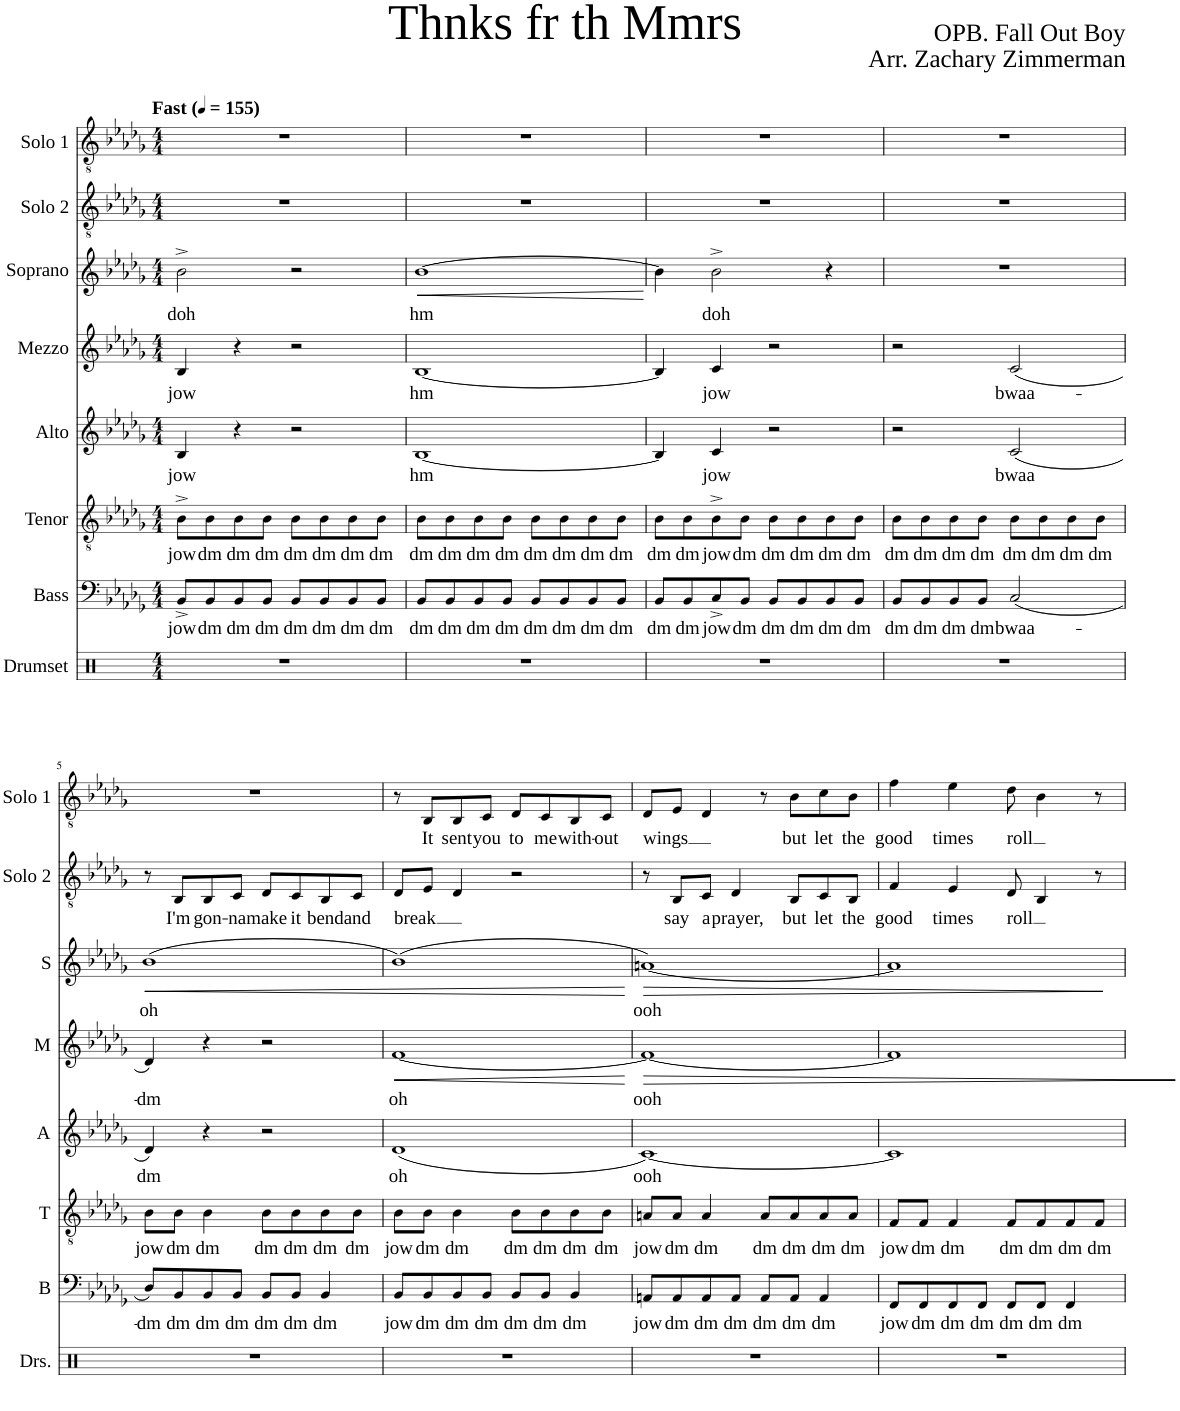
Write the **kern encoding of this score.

**kern	**kern	**text	**kern	**text	**kern	**text	**kern	**text	**dynam	**kern	**text	**dynam	**kern	**text	**kern	**text
*part8	*part7	*part7	*part6	*part6	*part5	*part5	*part4	*part4	*part4	*part3	*part3	*part3	*part2	*part2	*part1	*part1
*staff8	*staff7	*staff7	*staff6	*staff6	*staff5	*staff5	*staff4	*staff4	*staff4	*staff3	*staff3	*staff3	*staff2	*staff2	*staff1	*staff1
*I"Drumset	*I"Bass	*	*I"Tenor	*	*I"Alto	*	*I"Mezzo	*	*	*I"Soprano	*	*	*I"Solo 2	*	*I"Solo 1	*
*I'Drs.	*I'B	*	*I'T	*	*I'A	*	*I'M	*	*	*I'S	*	*	*I'Solo 2	*	*I'Solo 1	*
*clefX	*clefF4	*	*clefGv2	*	*clefG2	*	*clefG2	*	*	*clefG2	*	*	*clefGv2	*	*clefGv2	*
*k[]	*k[b-e-a-d-g-]	*	*k[b-e-a-d-g-]	*	*k[b-e-a-d-g-]	*	*k[b-e-a-d-g-]	*	*	*k[b-e-a-d-g-]	*	*	*k[b-e-a-d-g-]	*	*k[b-e-a-d-g-]	*
*M4/4	*M4/4	*	*M4/4	*	*M4/4	*	*M4/4	*	*	*M4/4	*	*	*M4/4	*	*M4/4	*
*MM155	*MM155	*	*MM155	*	*MM155	*	*MM155	*	*	*MM155	*	*	*MM155	*	*MM155	*
=1	=1	=1	=1	=1	=1	=1	=1	=1	=1	=1	=1	=1	=1	=1	=1	=1
!	!	!	!	!	!	!	!	!	!	!	!	!	!	!	!LO:TX:a:B:t=Fast	!
!	!	!LO:LY:b	!	!LO:LY:b	!	!LO:LY:b	!	!LO:LY:b	!	!	!LO:LY:b	!	!	!	!	!
1r	8BB-^/L	jow	8B-^\L	jow	4B-/	jow	4B-/	jow	.	2b-^\	doh	.	1r	.	1r	.
!	!	!LO:LY:b	!	!LO:LY:b	!	!	!	!	!	!	!	!	!	!	!	!
.	8BB-/	dm	8B-\	dm	.	.	.	.	.	.	.	.	.	.	.	.
!	!	!LO:LY:b	!	!LO:LY:b	!	!	!	!	!	!	!	!	!	!	!	!
.	8BB-/	dm	8B-\	dm	4r	.	4r	.	.	.	.	.	.	.	.	.
!	!	!LO:LY:b	!	!LO:LY:b	!	!	!	!	!	!	!	!	!	!	!	!
.	8BB-/J	dm	8B-\J	dm	.	.	.	.	.	.	.	.	.	.	.	.
!	!	!LO:LY:b	!	!LO:LY:b	!	!	!	!	!	!	!	!	!	!	!	!
.	8BB-/L	dm	8B-\L	dm	2r	.	2r	.	.	2r	.	.	.	.	.	.
!	!	!LO:LY:b	!	!LO:LY:b	!	!	!	!	!	!	!	!	!	!	!	!
.	8BB-/	dm	8B-\	dm	.	.	.	.	.	.	.	.	.	.	.	.
!	!	!LO:LY:b	!	!LO:LY:b	!	!	!	!	!	!	!	!	!	!	!	!
.	8BB-/	dm	8B-\	dm	.	.	.	.	.	.	.	.	.	.	.	.
!	!	!LO:LY:b	!	!LO:LY:b	!	!	!	!	!	!	!	!	!	!	!	!
.	8BB-/J	dm	8B-\J	dm	.	.	.	.	.	.	.	.	.	.	.	.
=2	=2	=2	=2	=2	=2	=2	=2	=2	=2	=2	=2	=2	=2	=2	=2	=2
!	!	!LO:LY:b	!	!LO:LY:b	!	!LO:LY:b	!	!LO:LY:b	!	!	!LO:LY:b	!LO:HP:b	!	!	!	!
1r	8BB-/L	dm	8B-\L	dm	[1B-	hm	[1B-	hm	.	[1b-	hm	<	1r	.	1r	.
!	!	!LO:LY:b	!	!LO:LY:b	!	!	!	!	!	!	!	!	!	!	!	!
.	8BB-/	dm	8B-\	dm	.	.	.	.	.	.	.	.	.	.	.	.
!	!	!LO:LY:b	!	!LO:LY:b	!	!	!	!	!	!	!	!	!	!	!	!
.	8BB-/	dm	8B-\	dm	.	.	.	.	.	.	.	.	.	.	.	.
!	!	!LO:LY:b	!	!LO:LY:b	!	!	!	!	!	!	!	!	!	!	!	!
.	8BB-/J	dm	8B-\J	dm	.	.	.	.	.	.	.	.	.	.	.	.
!	!	!LO:LY:b	!	!LO:LY:b	!	!	!	!	!	!	!	!	!	!	!	!
.	8BB-/L	dm	8B-\L	dm	.	.	.	.	.	.	.	.	.	.	.	.
!	!	!LO:LY:b	!	!LO:LY:b	!	!	!	!	!	!	!	!	!	!	!	!
.	8BB-/	dm	8B-\	dm	.	.	.	.	.	.	.	.	.	.	.	.
!	!	!LO:LY:b	!	!LO:LY:b	!	!	!	!	!	!	!	!	!	!	!	!
.	8BB-/	dm	8B-\	dm	.	.	.	.	.	.	.	.	.	.	.	.
!	!	!LO:LY:b	!	!LO:LY:b	!	!	!	!	!	!	!	!	!	!	!	!
.	8BB-/J	dm	8B-\J	dm	.	.	.	.	.	.	.	.	.	.	.	.
.	.	.	.	.	.	.	.	.	.	.	.	[	.	.	.	.
=3	=3	=3	=3	=3	=3	=3	=3	=3	=3	=3	=3	=3	=3	=3	=3	=3
!	!	!LO:LY:b	!	!LO:LY:b	!	!	!	!	!	!	!	!	!	!	!	!
1r	8BB-/L	dm	8B-\L	dm	4B-/]	.	4B-/]	.	.	4b-\]	.	.	1r	.	1r	.
!	!	!LO:LY:b	!	!LO:LY:b	!	!	!	!	!	!	!	!	!	!	!	!
.	8BB-/	dm	8B-\	dm	.	.	.	.	.	.	.	.	.	.	.	.
!	!	!LO:LY:b	!	!LO:LY:b	!	!LO:LY:b	!	!LO:LY:b	!	!	!LO:LY:b	!	!	!	!	!
.	8C^/	jow	8B-^\	jow	4c/	jow	4c/	jow	.	2b-^\	doh	.	.	.	.	.
!	!	!LO:LY:b	!	!LO:LY:b	!	!	!	!	!	!	!	!	!	!	!	!
.	8BB-/J	dm	8B-\J	dm	.	.	.	.	.	.	.	.	.	.	.	.
!	!	!LO:LY:b	!	!LO:LY:b	!	!	!	!	!	!	!	!	!	!	!	!
.	8BB-/L	dm	8B-\L	dm	2r	.	2r	.	.	.	.	.	.	.	.	.
!	!	!LO:LY:b	!	!LO:LY:b	!	!	!	!	!	!	!	!	!	!	!	!
.	8BB-/	dm	8B-\	dm	.	.	.	.	.	.	.	.	.	.	.	.
!	!	!LO:LY:b	!	!LO:LY:b	!	!	!	!	!	!	!	!	!	!	!	!
.	8BB-/	dm	8B-\	dm	.	.	.	.	.	4r	.	.	.	.	.	.
!	!	!LO:LY:b	!	!LO:LY:b	!	!	!	!	!	!	!	!	!	!	!	!
.	8BB-/J	dm	8B-\J	dm	.	.	.	.	.	.	.	.	.	.	.	.
=4	=4	=4	=4	=4	=4	=4	=4	=4	=4	=4	=4	=4	=4	=4	=4	=4
!	!	!LO:LY:b	!	!LO:LY:b	!	!	!	!	!	!	!	!	!	!	!	!
1r	8BB-/L	dm	8B-\L	dm	2r	.	2r	.	.	1r	.	.	1r	.	1r	.
!	!	!LO:LY:b	!	!LO:LY:b	!	!	!	!	!	!	!	!	!	!	!	!
.	8BB-/	dm	8B-\	dm	.	.	.	.	.	.	.	.	.	.	.	.
!	!	!LO:LY:b	!	!LO:LY:b	!	!	!	!	!	!	!	!	!	!	!	!
.	8BB-/	dm	8B-\	dm	.	.	.	.	.	.	.	.	.	.	.	.
!	!	!LO:LY:b	!	!LO:LY:b	!	!	!	!	!	!	!	!	!	!	!	!
.	8BB-/J	dm	8B-\J	dm	.	.	.	.	.	.	.	.	.	.	.	.
!	!	!LO:LY:b	!	!LO:LY:b	!	!LO:LY:b	!	!LO:LY:b	!	!	!	!	!	!	!	!
.	(2C/	bwaa-	8B-\L	dm	(2c/	bwaa	(2c/	bwaa-	.	.	.	.	.	.	.	.
!	!	!	!	!LO:LY:b	!	!	!	!	!	!	!	!	!	!	!	!
.	.	.	8B-\	dm	.	.	.	.	.	.	.	.	.	.	.	.
!	!	!	!	!LO:LY:b	!	!	!	!	!	!	!	!	!	!	!	!
.	.	.	8B-\	dm	.	.	.	.	.	.	.	.	.	.	.	.
!	!	!	!	!LO:LY:b	!	!	!	!	!	!	!	!	!	!	!	!
.	.	.	8B-\J	dm	.	.	.	.	.	.	.	.	.	.	.	.
!!LO:LB:g=z
=5	=5	=5	=5	=5	=5	=5	=5	=5	=5	=5	=5	=5	=5	=5	=5	=5
!	!	!LO:LY:b	!	!LO:LY:b	!	!LO:LY:b	!	!LO:LY:b	!	!	!LO:LY:b	!LO:HP:b	!	!	!	!
1r	8D-/L)	-dm	8B-\L	jow	4d-/)	dm	4d-/)	-dm	.	(1b-	oh	<	8r	.	1r	.
!	!	!LO:LY:b	!	!LO:LY:b	!	!	!	!	!	!	!	!	!	!LO:LY:b	!	!
.	8BB-/	dm	8B-\J	dm	.	.	.	.	.	.	.	.	8BB-/L	I'm	.	.
!	!	!LO:LY:b	!	!LO:LY:b	!	!	!	!	!	!	!	!	!	!LO:LY:b	!	!
.	8BB-/	dm	4B-\	dm	4r	.	4r	.	.	.	.	.	8BB-/	gon-	.	.
!	!	!LO:LY:b	!	!	!	!	!	!	!	!	!	!	!	!LO:LY:b	!	!
.	8BB-/J	dm	.	.	.	.	.	.	.	.	.	.	8C/J	-na	.	.
!	!	!LO:LY:b	!	!LO:LY:b	!	!	!	!	!	!	!	!	!	!LO:LY:b	!	!
.	8BB-/L	dm	8B-\L	dm	2r	.	2r	.	.	.	.	.	8D-/L	make	.	.
!	!	!LO:LY:b	!	!LO:LY:b	!	!	!	!	!	!	!	!	!	!LO:LY:b	!	!
.	8BB-/J	dm	8B-\	dm	.	.	.	.	.	.	.	.	8C/	it	.	.
!	!	!LO:LY:b	!	!LO:LY:b	!	!	!	!	!	!	!	!	!	!LO:LY:b	!	!
.	4BB-/	dm	8B-\	dm	.	.	.	.	.	.	.	.	8BB-/	bend	.	.
!	!	!	!	!LO:LY:b	!	!	!	!	!	!	!	!	!	!LO:LY:b	!	!
.	.	.	8B-\J	dm	.	.	.	.	.	.	.	.	8C/J	and	.	.
=6	=6	=6	=6	=6	=6	=6	=6	=6	=6	=6	=6	=6	=6	=6	=6	=6
!	!	!LO:LY:b	!	!LO:LY:b	!	!LO:LY:b	!	!LO:LY:b	!LO:HP:b	!	!	!	!	!LO:LY:b	!	!
1r	8BB-/L	jow	8B-\L	jow	(1d-	oh	[1f	oh	<	(1b-)	.	.	8D-/L	break	8r	.
!	!	!LO:LY:b	!	!LO:LY:b	!	!	!	!	!	!	!	!	!	!	!	!LO:LY:b
.	8BB-/	dm	8B-\J	dm	.	.	.	.	.	.	.	.	8E-/J	.	8BB-/L	It
!	!	!LO:LY:b	!	!LO:LY:b	!	!	!	!	!	!	!	!	!	!	!	!LO:LY:b
.	8BB-/	dm	4B-\	dm	.	.	.	.	.	.	.	.	4D-/	.	8BB-/	sent
!	!	!LO:LY:b	!	!	!	!	!	!	!	!	!	!	!	!	!	!LO:LY:b
.	8BB-/J	dm	.	.	.	.	.	.	.	.	.	.	.	.	8C/J	you
!	!	!LO:LY:b	!	!LO:LY:b	!	!	!	!	!	!	!	!	!	!	!	!LO:LY:b
.	8BB-/L	dm	8B-\L	dm	.	.	.	.	.	.	.	.	2r	.	8D-/L	to
!	!	!LO:LY:b	!	!LO:LY:b	!	!	!	!	!	!	!	!	!	!	!	!LO:LY:b
.	8BB-/J	dm	8B-\	dm	.	.	.	.	.	.	.	.	.	.	8C/	me
!	!	!LO:LY:b	!	!LO:LY:b	!	!	!	!	!	!	!	!	!	!	!	!LO:LY:b
.	4BB-/	dm	8B-\	dm	.	.	.	.	.	.	.	.	.	.	8BB-/	with-
!	!	!	!	!LO:LY:b	!	!	!	!	!	!	!	!	!	!	!	!LO:LY:b
.	.	.	8B-\J	dm	.	.	.	.	.	.	.	.	.	.	8C/J	-out
.	.	.	.	.	.	.	.	.	[	.	.	[	.	.	.	.
=7	=7	=7	=7	=7	=7	=7	=7	=7	=7	=7	=7	=7	=7	=7	=7	=7
!	!	!LO:LY:b	!	!LO:LY:b	!	!LO:LY:b	!	!LO:LY:b	!LO:HP:b	!	!LO:LY:b	!LO:HP:b	!	!	!	!LO:LY:b
1r	8AAn/L	jow	8An/L	jow	[1c)	ooh	1f_	ooh	>	[1an)	ooh	>	8r	.	8D-/L	wings
!	!	!LO:LY:b	!	!LO:LY:b	!	!	!	!	!	!	!	!	!	!LO:LY:b	!	!
.	8AA/	dm	8A/J	dm	.	.	.	.	.	.	.	.	8BB-/L	say	8E-/J	.
!	!	!LO:LY:b	!	!LO:LY:b	!	!	!	!	!	!	!	!	!	!LO:LY:b	!	!
.	8AA/	dm	4A/	dm	.	.	.	.	.	.	.	.	8C/J	a	4D-/	.
!	!	!LO:LY:b	!	!	!	!	!	!	!	!	!	!	!	!LO:LY:b	!	!
.	8AA/J	dm	.	.	.	.	.	.	.	.	.	.	4D-/	prayer,	.	.
!	!	!LO:LY:b	!	!LO:LY:b	!	!	!	!	!	!	!	!	!	!	!	!
.	8AA/L	dm	8A/L	dm	.	.	.	.	.	.	.	.	.	.	8r	.
!	!	!LO:LY:b	!	!LO:LY:b	!	!	!	!	!	!	!	!	!	!LO:LY:b	!	!LO:LY:b
.	8AA/J	dm	8A/	dm	.	.	.	.	.	.	.	.	8BB-/L	but	8B-\L	but
!	!	!LO:LY:b	!	!LO:LY:b	!	!	!	!	!	!	!	!	!	!LO:LY:b	!	!LO:LY:b
.	4AA/	dm	8A/	dm	.	.	.	.	.	.	.	.	8C/	let	8c\	let
!	!	!	!	!LO:LY:b	!	!	!	!	!	!	!	!	!	!LO:LY:b	!	!LO:LY:b
.	.	.	8A/J	dm	.	.	.	.	.	.	.	.	8BB-/J	the	8B-\J	the
.	.	.	.	.	.	.	.	.	]	.	.	.	.	.	.	.
=8	=8	=8	=8	=8	=8	=8	=8	=8	=8	=8	=8	=8	=8	=8	=8	=8
!	!	!LO:LY:b	!	!LO:LY:b	!	!	!	!	!	!	!	!	!	!LO:LY:b	!	!LO:LY:b
1r	8FF/L	jow	8F/L	jow	1c]	.	1f]	.	.	1a]	.	.	4F/	good	4f\	good
!	!	!LO:LY:b	!	!LO:LY:b	!	!	!	!	!	!	!	!	!	!	!	!
.	8FF/	dm	8F/J	dm	.	.	.	.	.	.	.	.	.	.	.	.
!	!	!LO:LY:b	!	!LO:LY:b	!	!	!	!	!	!	!	!	!	!LO:LY:b	!	!LO:LY:b
.	8FF/	dm	4F/	dm	.	.	.	.	.	.	.	.	4E-/	times	4e-\	times
!	!	!LO:LY:b	!	!	!	!	!	!	!	!	!	!	!	!	!	!
.	8FF/J	dm	.	.	.	.	.	.	.	.	.	.	.	.	.	.
!	!	!LO:LY:b	!	!LO:LY:b	!	!	!	!	!	!	!	!	!	!LO:LY:b	!	!LO:LY:b
.	8FF/L	dm	8F/L	dm	.	.	.	.	.	.	.	.	8D-/	roll	8d-\	roll
!	!	!LO:LY:b	!	!LO:LY:b	!	!	!	!	!	!	!	!	!	!	!	!
.	8FF/J	dm	8F/	dm	.	.	.	.	.	.	.	.	4BB-/	.	4B-\	.
!	!	!LO:LY:b	!	!LO:LY:b	!	!	!	!	!	!	!	!	!	!	!	!
.	4FF/	dm	8F/	dm	.	.	.	.	.	.	.	.	.	.	.	.
!	!	!	!	!LO:LY:b	!	!	!	!	!	!	!	!	!	!	!	!
.	.	.	8F/J	dm	.	.	.	.	.	.	.	.	8r	.	8r	.
.	.	.	.	.	.	.	.	.	.	.	.	]	.	.	.	.
=	=	=	=	=	=	=	=	=	=	=	=	=	=	=	=	=
*-	*-	*-	*-	*-	*-	*-	*-	*-	*-	*-	*-	*-	*-	*-	*-	*-
